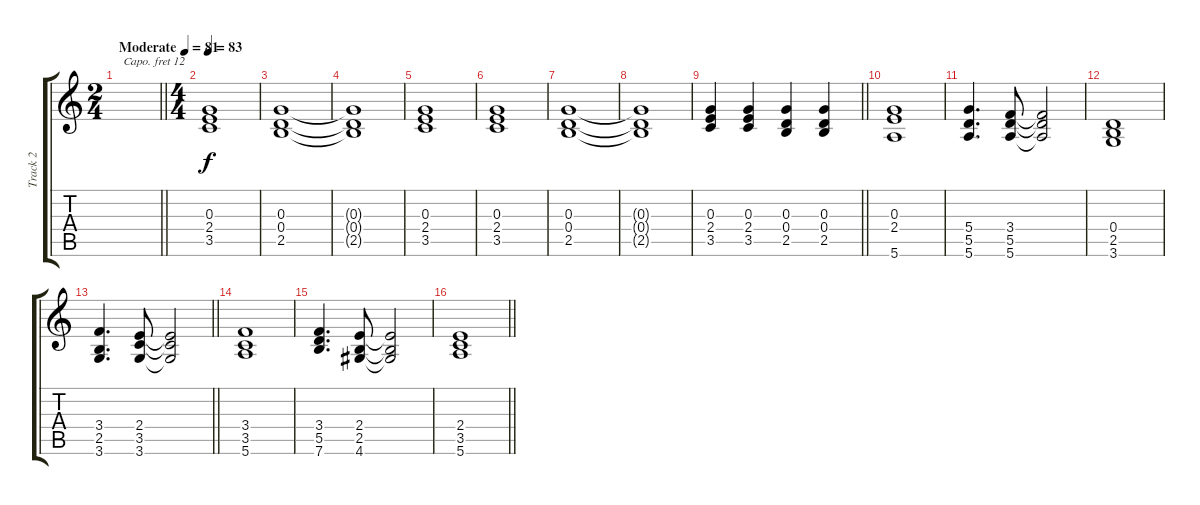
\track ("Track 2" "Track 2") {instrument stringensemble1}
\staff {score tabs}
\capo 12
\tuning (E4 B3 G3 D3 A2 E2) {hide}
\ts (2 4)
\tempo (81 "Moderate")
\tempo 67
\tempo (81 "Moderate")
\clef g2
\barLineRight lightlight
\ks c
|
\ts (4 4)
\tempo 83
(0.3 2.4 3.5).1 |
(0.3 0.4 2.5).1 |
(0.3{t} 0.4{t} 2.5{t}).1 |
(0.3 2.4 3.5).1 |
(0.3 2.4 3.5).1 |
(0.3 0.4 2.5).1 |
(0.3{t} 0.4{t} 2.5{t}).1 |
\barLineRight lightlight
(0.3 2.4 3.5).4 (0.3 2.4 3.5).4 (0.3 0.4 2.5).4 (0.3 0.4 2.5).4 |
(0.3 2.4 5.6).1 |
(5.4 5.5 5.6).4{d} (3.4 5.5 5.6).8 (3.4{t} 5.5{t} 5.6{t}).2 |
(0.4 2.5 3.6).1 |
\barLineRight lightlight
(3.4 2.5 3.6).4{d} (2.4 3.5 3.6).8 (2.4{t} 3.5{t} 3.6{t}).2 |
(3.4 3.5 5.6).1 |
(3.4 5.5 7.6).4{d} (2.4 2.5 4.6).8 (2.4{t} 2.5{t} 4.6{t}).2 |
\barLineRight lightlight
(2.4 3.5 5.6).1
